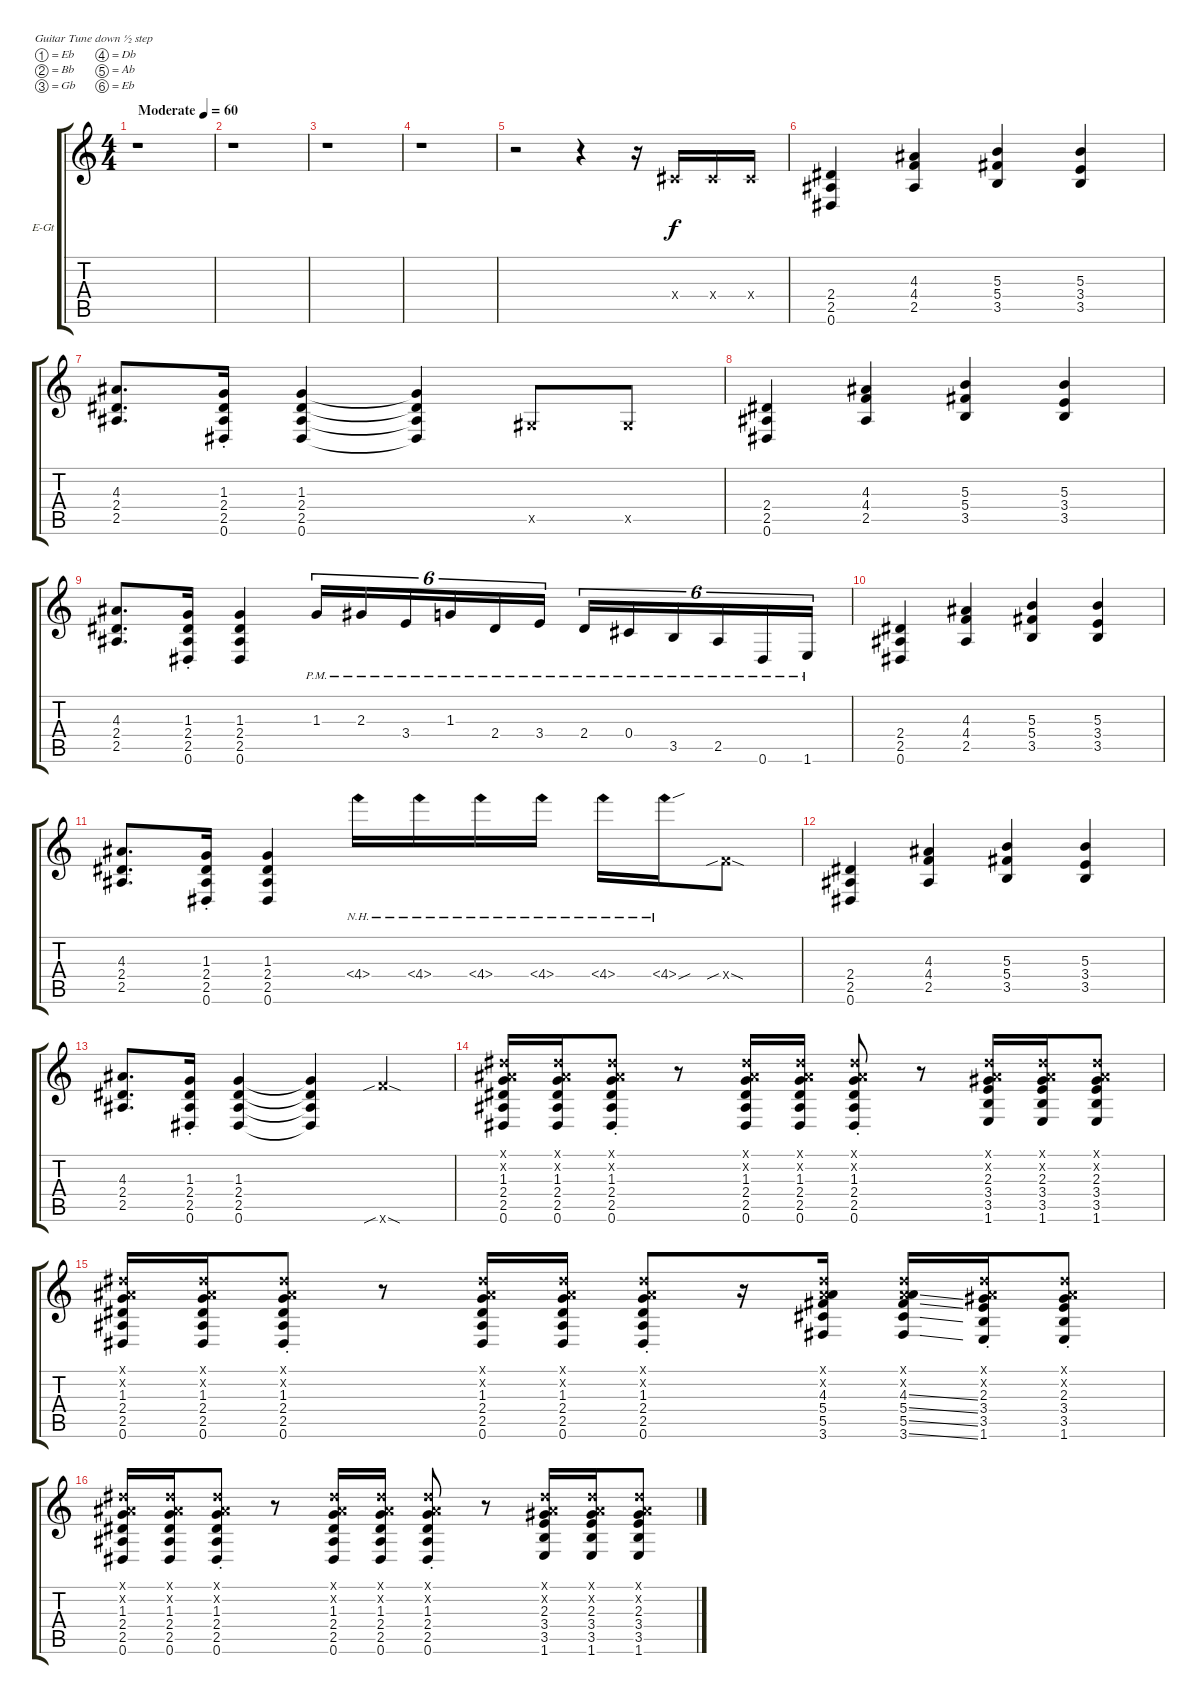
\bracketExtendMode groupsimilarinstruments
\firstSystemTrackNameOrientation horizontal
\otherSystemsTrackNameOrientation horizontal
\track ("guitar 1" "E-Gt") {instrument overdrivenguitar}
\staff {score tabs}
\tuning (Eb4 Bb3 Gb3 Db3 Ab2 Eb2)
\ts (4 4)
\beaming (8 2 2 2 2)
\tempo (60 "Moderate")
\clef g2
\ks c
r.1{dy f instrument overdrivenguitar} |
r.1 |
r.1 |
r.1 |
r.2 r.4 r.16 0.4{x}.16 0.4{x}.16 0.4{x}.16 |
(2.4 2.5 0.6).4 (4.3 4.4 2.5).4 (5.3 5.4 3.5).4 (5.3 3.4 3.5).4 |
(4.3 2.4 2.5).8{d} (1.3{st} 2.4{st} 2.5{st} 0.6{st}).16 (1.3 2.4 2.5 0.6).4 (1.3{t} 2.4{t} 2.5{t} 0.6{t}).4 0.5{x}.8 0.5{x}.8 |
(2.4 2.5 0.6).4 (4.3 4.4 2.5).4 (5.3 5.4 3.5).4 (5.3 3.4 3.5).4 |
(4.3 2.4 2.5).8{d} (1.3{st} 2.4{st} 2.5{st} 0.6{st}).16 (1.3 2.4 2.5 0.6).4 1.3{pm}.16{tu (6 4)} 2.3{pm}.16{tu (6 4)} 3.4{pm}.16{tu (6 4)} 1.3{pm}.16{tu (6 4)} 2.4{pm}.16{tu (6 4)} 3.4{pm}.16{tu (6 4)} 2.4{pm}.16{tu (6 4)} 0.4{pm}.16{tu (6 4)} 3.5{pm}.16{tu (6 4)} 2.5{pm}.16{tu (6 4)} 0.6{pm}.16{tu (6 4)} 1.6{pm}.16{tu (6 4)} |
(2.4 2.5 0.6).4 (4.3 4.4 2.5).4 (5.3 5.4 3.5).4 (5.3 3.4 3.5).4 |
(4.3 2.4 2.5).8{d} (1.3{st} 2.4{st} 2.5{st} 0.6{st}).16 (1.3 2.4 2.5 0.6).4 4.4{nh}.16 4.4{nh}.16 4.4{nh}.16 4.4{nh}.16 4.4{nh}.16 4.4{nh sou}.16 4.4{sib sod x}.8 |
(2.4 2.5 0.6).4 (4.3 4.4 2.5).4 (5.3 5.4 3.5).4 (5.3 3.4 3.5).4 |
(4.3 2.4 2.5).8{d} (1.3{st} 2.4{st} 2.5{st} 0.6{st}).16 (1.3 2.4 2.5 0.6).4 (1.3{t} 2.4{t} 2.5{t} 0.6{t}).4 14.6{sib sod x}.4 |
(0.1{x} 0.2{x} 1.3 2.4 2.5 0.6).16 (0.1{x} 0.2{x} 1.3 2.4 2.5 0.6).16 (0.1{x} 0.2{x} 1.3{st} 2.4{st} 2.5{st} 0.6{st}).8 r.8 (0.1{x} 0.2{x} 1.3 2.4 2.5 0.6).16 (0.1{x} 0.2{x} 1.3 2.4 2.5 0.6).16 (0.1{x} 0.2{x} 1.3{st} 2.4{st} 2.5{st} 0.6{st}).8 r.8 (0.1{x} 0.2{x} 2.3 3.4 3.5 1.6).16 (0.1{x} 0.2{x} 2.3 3.4 3.5 1.6).16 (0.1{x} 0.2{x} 2.3 3.4 3.5 1.6).8 |
(0.1{x} 0.2{x} 1.3 2.4 2.5 0.6).16 (0.1{x} 0.2{x} 1.3 2.4 2.5 0.6).16 (0.1{x} 0.2{x} 1.3{st} 2.4{st} 2.5{st} 0.6{st}).8 r.8 (0.1{x} 0.2{x} 1.3 2.4 2.5 0.6).16 (0.1{x} 0.2{x} 1.3 2.4 2.5 0.6).16 (0.1{x} 0.2{x} 1.3{st} 2.4{st} 2.5{st} 0.6{st}).8 r.16 (0.1{x} 0.2{x} 4.3 5.4 5.5 3.6).16 (0.1{x} 0.2{x} 4.3{ss} 5.4{ss} 5.5{ss} 3.6{ss}).16 (0.1{x} 0.2{x} 2.3{st} 3.4{st} 3.5{st} 1.6{st}).16 (0.1{x} 0.2{x} 2.3{st} 3.4{st} 3.5{st} 1.6{st}).8 |
(0.1{x} 0.2{x} 1.3 2.4 2.5 0.6).16 (0.1{x} 0.2{x} 1.3 2.4 2.5 0.6).16 (0.1{x} 0.2{x} 1.3{st} 2.4{st} 2.5{st} 0.6{st}).8 r.8 (0.1{x} 0.2{x} 1.3 2.4 2.5 0.6).16 (0.1{x} 0.2{x} 1.3 2.4 2.5 0.6).16 (0.1{x} 0.2{x} 1.3{st} 2.4{st} 2.5{st} 0.6{st}).8 r.8 (0.1{x} 0.2{x} 2.3 3.4 3.5 1.6).16 (0.1{x} 0.2{x} 2.3 3.4 3.5 1.6).16 (0.1{x} 0.2{x} 2.3 3.4 3.5 1.6).8
